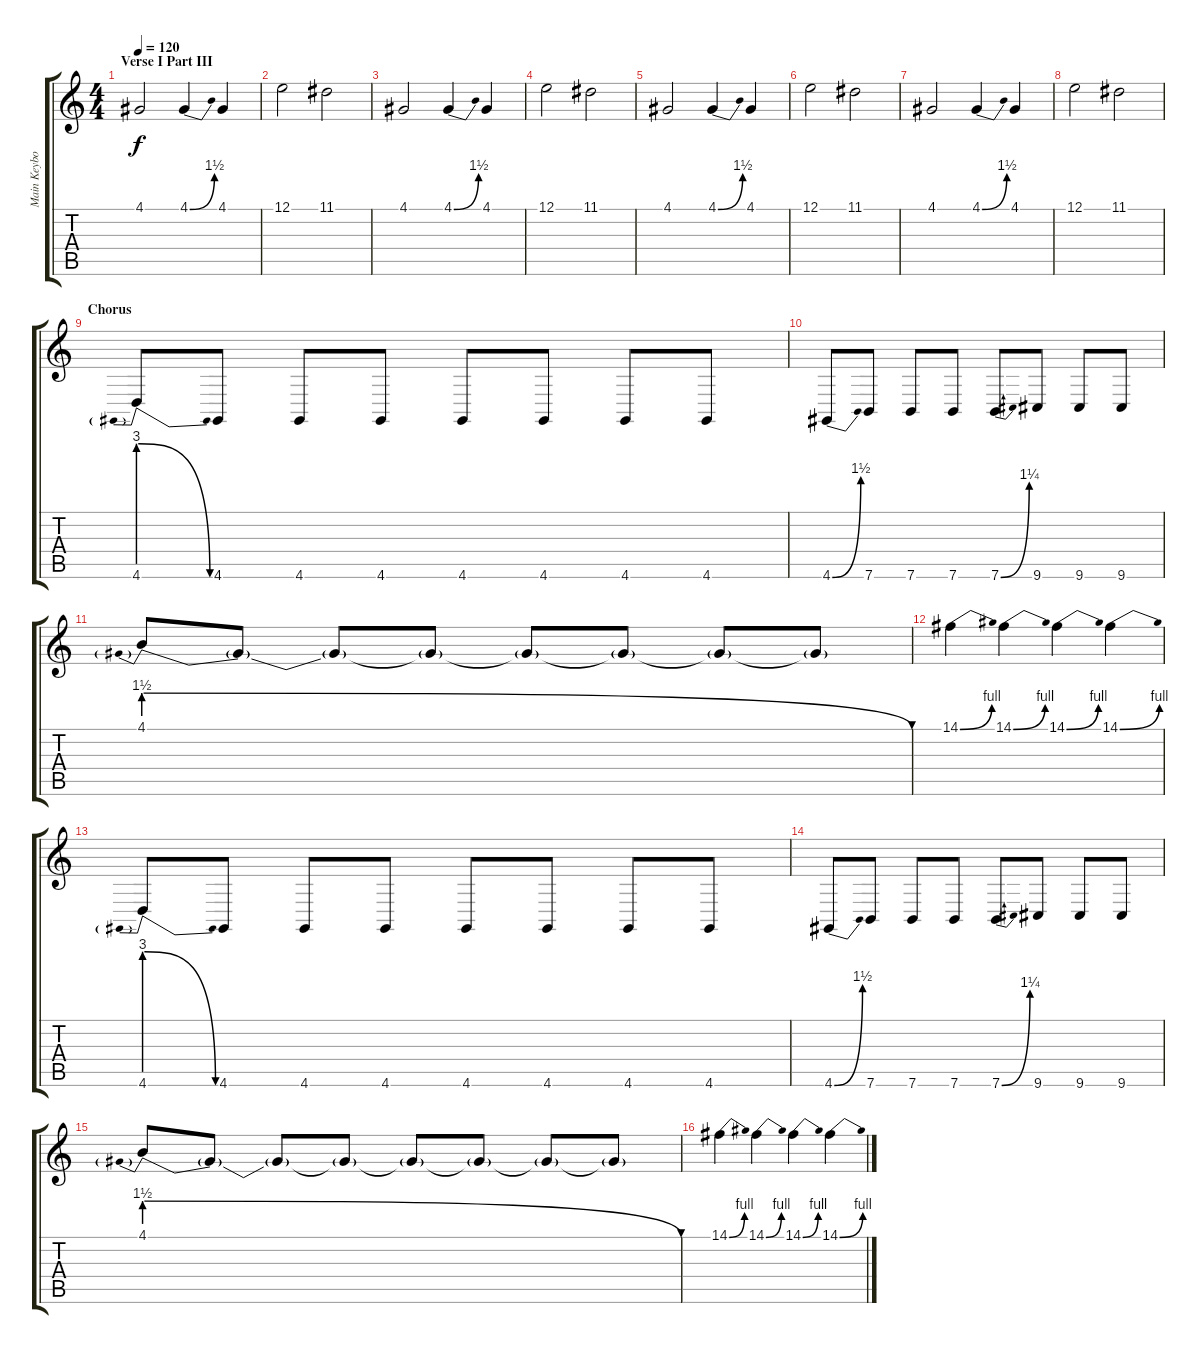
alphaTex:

\track ("Main Keyboard" "Main Keybo") {instrument lead1square}
\staff {score tabs}
\tuning (E4 B3 G3 D3 A2 E2) {hide}
\ts (4 4)
\section ("" "Verse I Part III")
\tempo 120
\clef g2
\ks c
4.1.2{dy f instrument lead1square} 4.1{be (bend 0 0 60 6)}.4 4.1.4 |
12.1.2 11.1.2 |
4.1.2 4.1{be (bend 0 0 60 6)}.4 4.1.4 |
12.1.2 11.1.2 |
4.1.2 4.1{be (bend 0 0 60 6)}.4 4.1.4 |
12.1.2 11.1.2 |
4.1.2 4.1{be (bend 0 0 60 6)}.4 4.1.4 |
12.1.2 11.1.2 |
\section ("" "Chorus")
4.6{be (prebendrelease 0 12 60 0)}.8 4.6.8 4.6.8 4.6.8 4.6.8 4.6.8 4.6.8 4.6.8 |
4.6{be (bend 0 0 60 6)}.8 7.6.8 7.6.8 7.6.8 7.6{be (bend 0 0 60 5)}.8 9.6.8 9.6.8 9.6.8 |
4.1{be (prebendrelease 0 6 60 0)}.8 4.1{t}.8 4.1{t}.8 4.1{t}.8 4.1{t}.8 4.1{t}.8 4.1{t}.8 4.1{t}.8 |
14.1{be (bend 0 0 60 4)}.4 14.1{be (bend 0 0 60 4)}.4 14.1{be (bend 0 0 60 4)}.4 14.1{be (bend 0 0 60 4)}.4 |
4.6{be (prebendrelease 0 12 60 0)}.8 4.6.8 4.6.8 4.6.8 4.6.8 4.6.8 4.6.8 4.6.8 |
4.6{be (bend 0 0 60 6)}.8 7.6.8 7.6.8 7.6.8 7.6{be (bend 0 0 60 5)}.8 9.6.8 9.6.8 9.6.8 |
4.1{be (prebendrelease 0 6 60 0)}.8 4.1{t}.8 4.1{t}.8 4.1{t}.8 4.1{t}.8 4.1{t}.8 4.1{t}.8 4.1{t}.8 |
14.1{be (bend 0 0 60 4)}.4 14.1{be (bend 0 0 60 4)}.4 14.1{be (bend 0 0 60 4)}.4 14.1{be (bend 0 0 60 4)}.4
